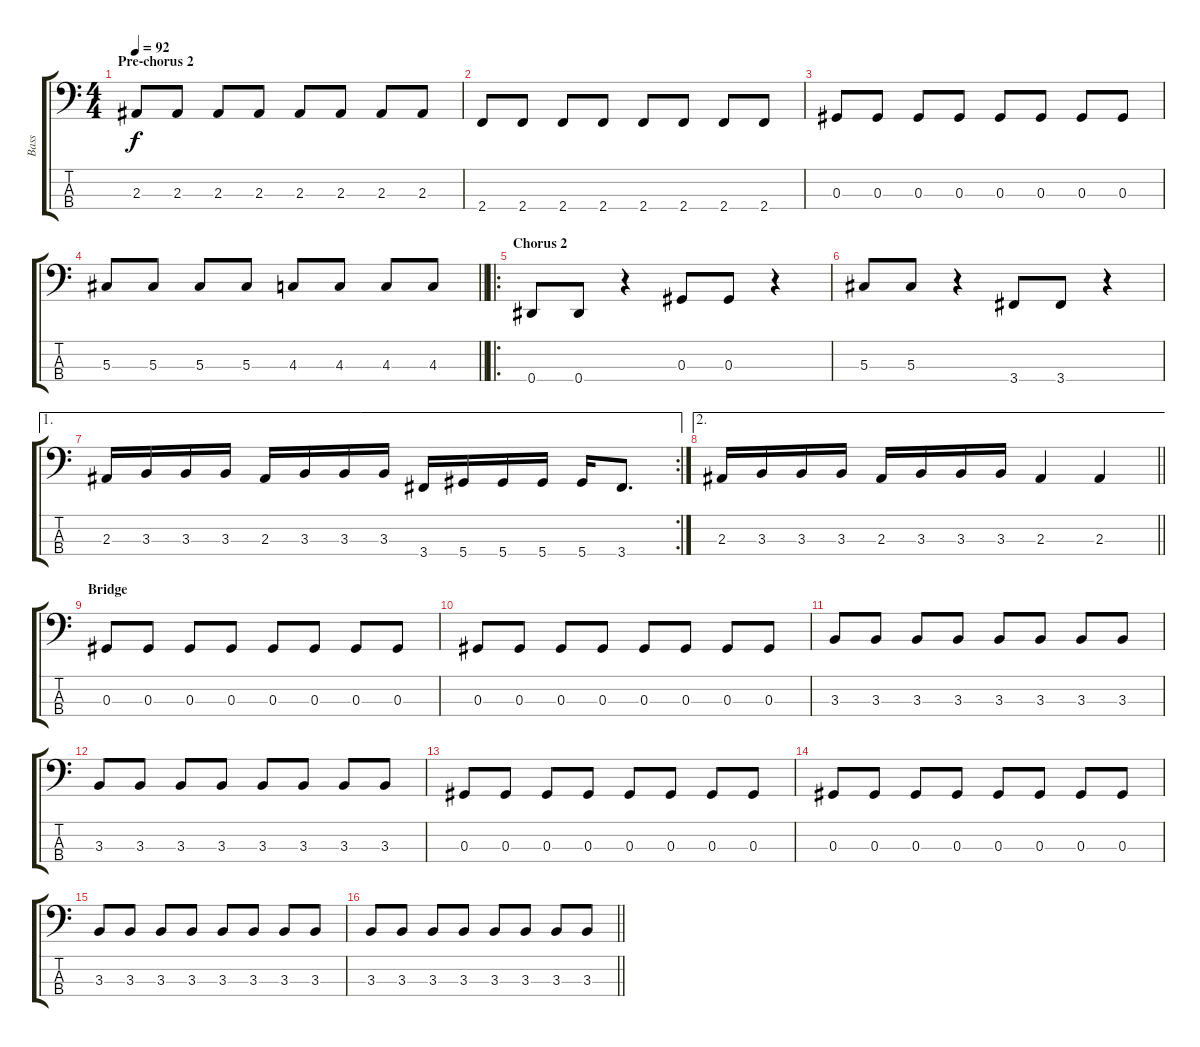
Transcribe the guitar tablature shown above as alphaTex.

\track ("Bass" "Bass") {instrument electricbassfinger}
\staff {score tabs}
\tuning (Gb2 Db2 Ab1 Eb1) {hide}
\ts (4 4)
\section ("" "Pre-chorus 2")
\tempo 92
\clef f4
\ks c
2.3.8{dy f} 2.3.8 2.3.8 2.3.8 2.3.8 2.3.8 2.3.8 2.3.8 |
2.4.8 2.4.8 2.4.8 2.4.8 2.4.8 2.4.8 2.4.8 2.4.8 |
0.3.8 0.3.8 0.3.8 0.3.8 0.3.8 0.3.8 0.3.8 0.3.8 |
\barLineRight lightlight
5.3.8 5.3.8 5.3.8 5.3.8 4.3.8 4.3.8 4.3.8 4.3.8 |
\ro
\section ("" "Chorus 2")
0.4.8 0.4.8 r.4 0.3.8 0.3.8 r.4 |
5.3.8 5.3.8 r.4 3.4.8 3.4.8 r.4 |
\ae 1
\rc 2
2.3.16 3.3.16 3.3.16 3.3.16 2.3.16 3.3.16 3.3.16 3.3.16 3.4.16 5.4.16 5.4.16 5.4.16 5.4.16 3.4.8{d} |
\ae 2
\barLineRight lightlight
2.3.16 3.3.16 3.3.16 3.3.16 2.3.16 3.3.16 3.3.16 3.3.16 2.3.4 2.3.4 |
\section ("" "Bridge")
0.3.8 0.3.8 0.3.8 0.3.8 0.3.8 0.3.8 0.3.8 0.3.8 |
0.3.8 0.3.8 0.3.8 0.3.8 0.3.8 0.3.8 0.3.8 0.3.8 |
3.3.8 3.3.8 3.3.8 3.3.8 3.3.8 3.3.8 3.3.8 3.3.8 |
3.3.8 3.3.8 3.3.8 3.3.8 3.3.8 3.3.8 3.3.8 3.3.8 |
0.3.8 0.3.8 0.3.8 0.3.8 0.3.8 0.3.8 0.3.8 0.3.8 |
0.3.8 0.3.8 0.3.8 0.3.8 0.3.8 0.3.8 0.3.8 0.3.8 |
3.3.8 3.3.8 3.3.8 3.3.8 3.3.8 3.3.8 3.3.8 3.3.8 |
\barLineRight lightlight
3.3.8 3.3.8 3.3.8 3.3.8 3.3.8 3.3.8 3.3.8 3.3.8
